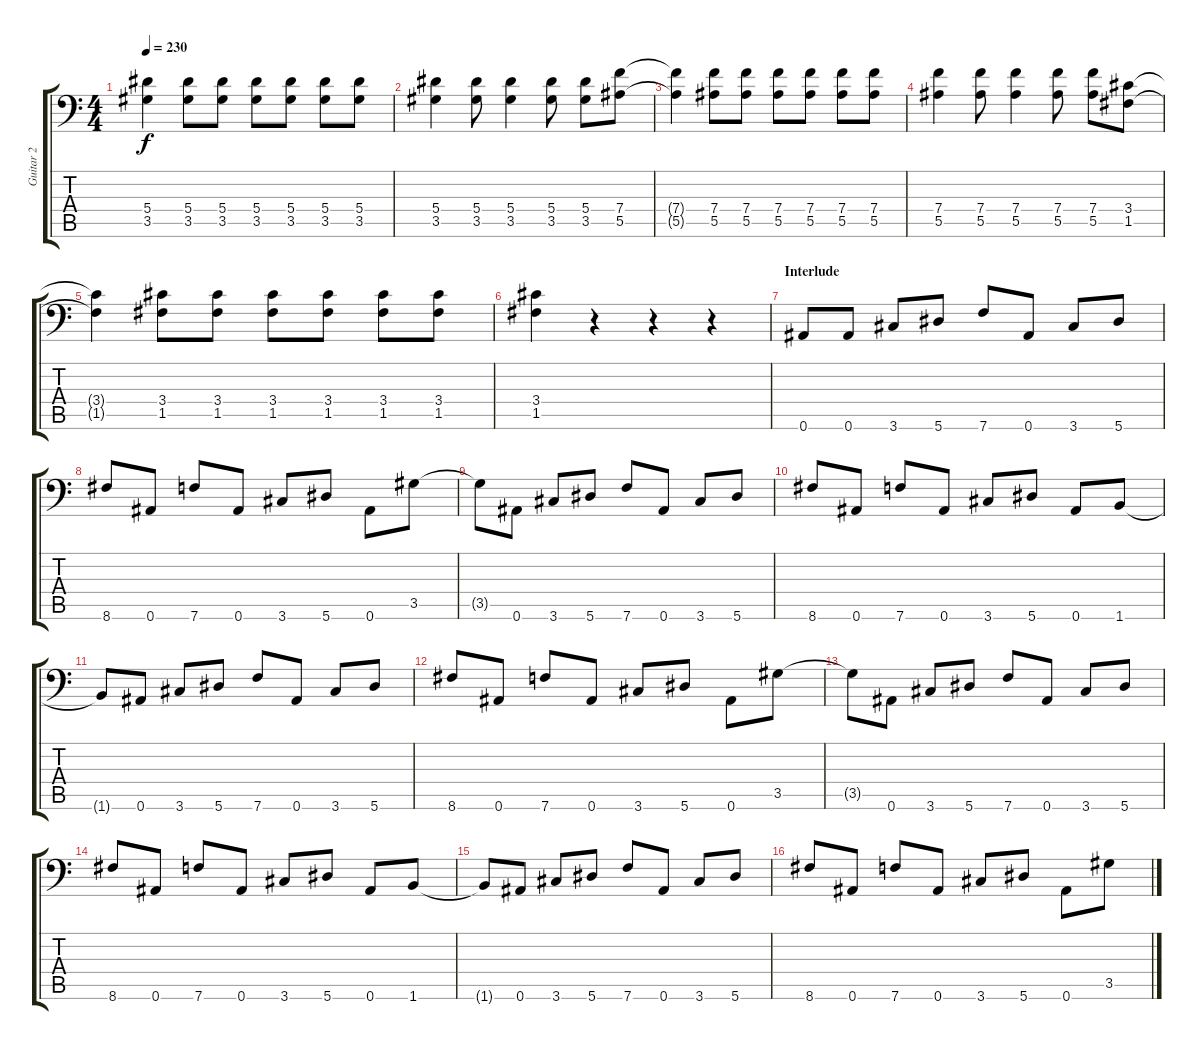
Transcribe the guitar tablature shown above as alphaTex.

\track ("Guitar 2" "Guitar 2") {instrument distortionguitar}
\staff {score tabs}
\tuning (C4 G3 Eb3 Bb2 F2 Bb1) {hide}
\ts (4 4)
\tempo 230
\clef f4
\ks c
(5.4{t} 3.5{t}).4{dy f} (5.4 3.5).8 (5.4 3.5).8 (5.4 3.5).8 (5.4 3.5).8 (5.4 3.5).8 (5.4 3.5).8 |
(5.4 3.5).4 (5.4 3.5).8 (5.4 3.5).4 (5.4 3.5).8 (5.4 3.5).8 (7.4 5.5).8 |
(7.4{t} 5.5{t}).4 (7.4 5.5).8 (7.4 5.5).8 (7.4 5.5).8 (7.4 5.5).8 (7.4 5.5).8 (7.4 5.5).8 |
(7.4 5.5).4 (7.4 5.5).8 (7.4 5.5).4 (7.4 5.5).8 (7.4 5.5).8 (3.4 1.5).8 |
(3.4{t} 1.5{t}).4 (3.4 1.5).8 (3.4 1.5).8 (3.4 1.5).8 (3.4 1.5).8 (3.4 1.5).8 (3.4 1.5).8 |
(3.4 1.5).4 r.4 r.4 r.4 |
\section ("" "Interlude")
0.6.8 0.6.8 3.6.8 5.6.8 7.6.8 0.6.8 3.6.8 5.6.8 |
8.6.8 0.6.8 7.6.8 0.6.8 3.6.8 5.6.8 0.6.8 3.5.8 |
3.5{t}.8 0.6.8 3.6.8 5.6.8 7.6.8 0.6.8 3.6.8 5.6.8 |
8.6.8 0.6.8 7.6.8 0.6.8 3.6.8 5.6.8 0.6.8 1.6.8 |
1.6{t}.8 0.6.8 3.6.8 5.6.8 7.6.8 0.6.8 3.6.8 5.6.8 |
8.6.8 0.6.8 7.6.8 0.6.8 3.6.8 5.6.8 0.6.8 3.5.8 |
3.5{t}.8 0.6.8 3.6.8 5.6.8 7.6.8 0.6.8 3.6.8 5.6.8 |
8.6.8 0.6.8 7.6.8 0.6.8 3.6.8 5.6.8 0.6.8 1.6.8 |
1.6{t}.8 0.6.8 3.6.8 5.6.8 7.6.8 0.6.8 3.6.8 5.6.8 |
8.6.8 0.6.8 7.6.8 0.6.8 3.6.8 5.6.8 0.6.8 3.5.8
